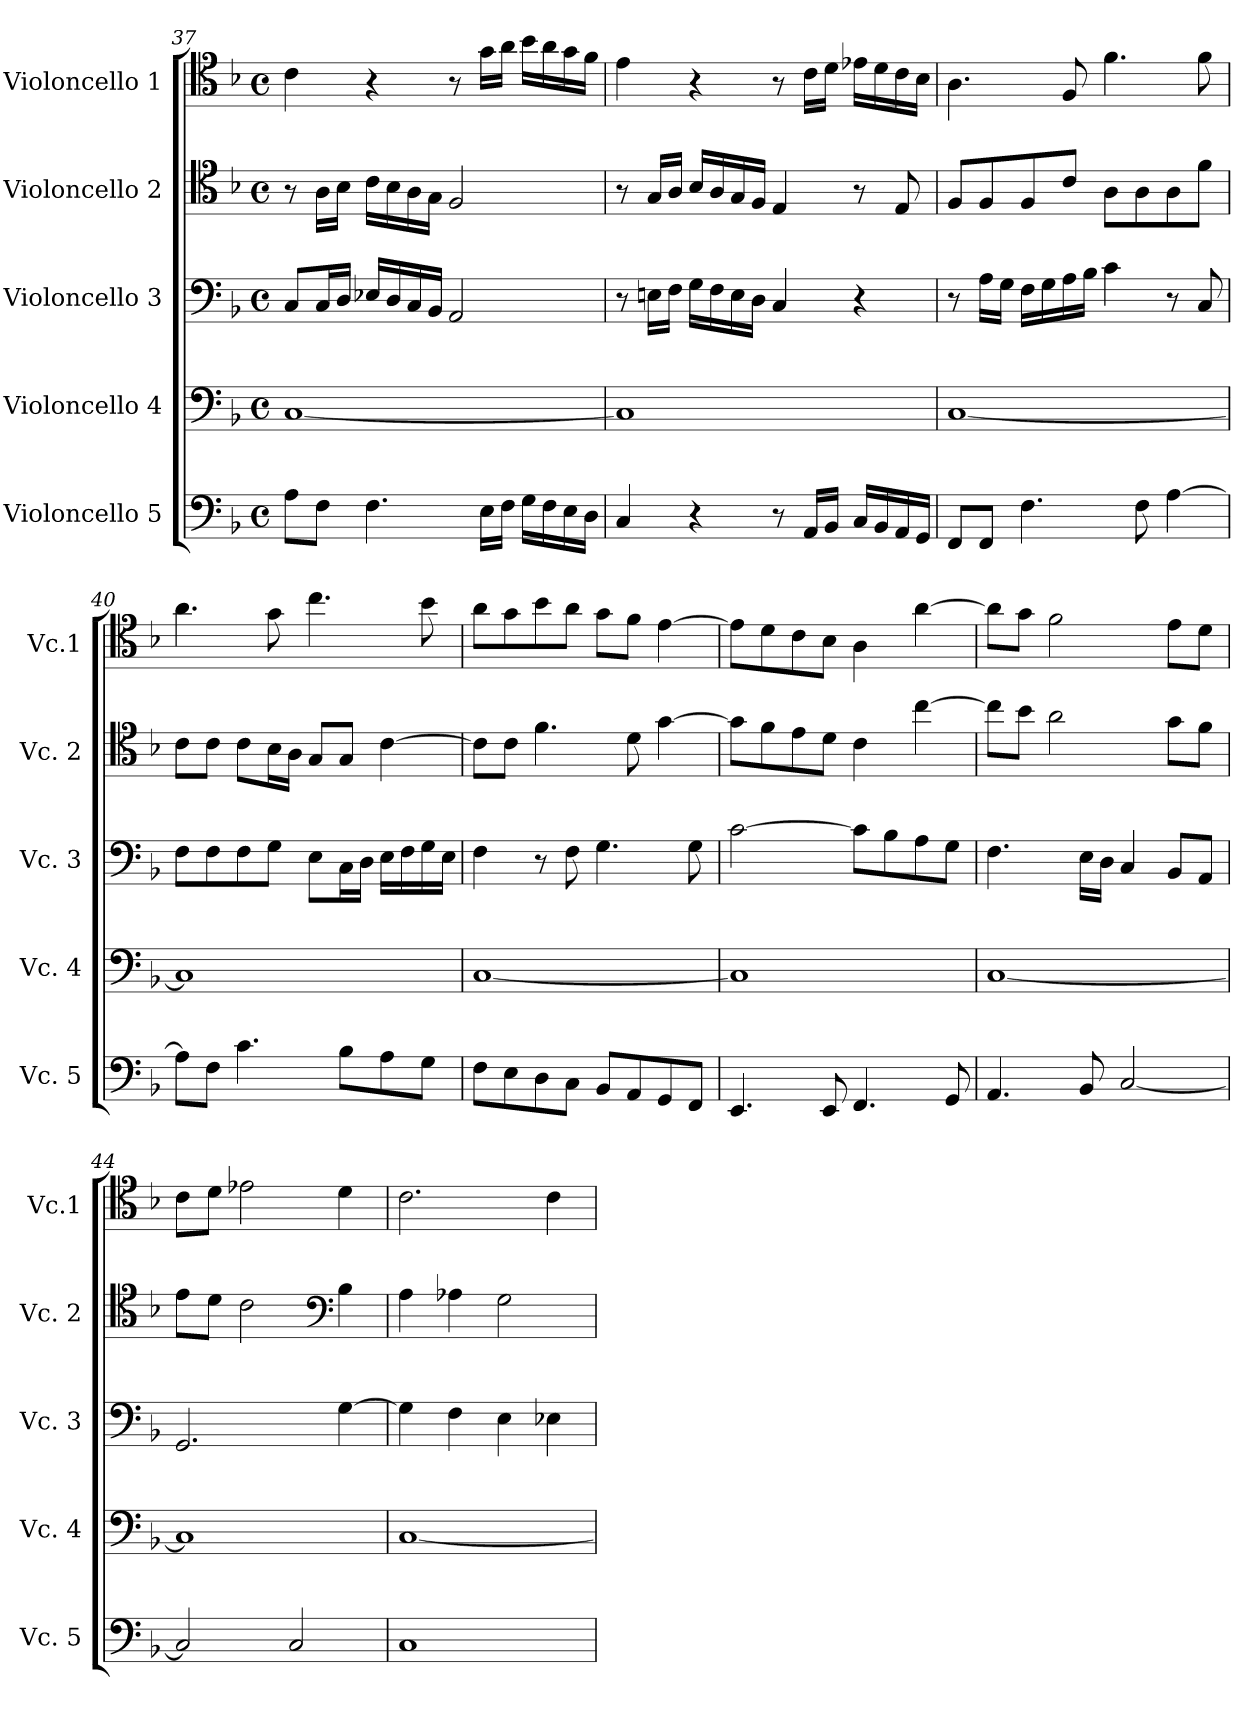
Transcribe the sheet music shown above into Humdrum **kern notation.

**kern	**kern	**kern	**kern	**kern
*part5	*part4	*part3	*part2	*part1
*staff5	*staff4	*staff3	*staff2	*staff1
*I"Violoncello 5	*I"Violoncello 4	*I"Violoncello 3	*I"Violoncello 2	*I"Violoncello 1
*I'Vc. 5	*I'Vc. 4	*I'Vc. 3	*I'Vc. 2	*I'Vc.1
!!LO:LB:g=z
*clefF4	*clefF4	*clefF4	*clefC4	*clefC4
*k[b-]	*k[b-]	*k[b-]	*k[b-]	*k[b-]
*F:	*F:	*F:	*F:	*F:
*M4/4	*M4/4	*M4/4	*M4/4	*M4/4
*met(c)	*met(c)	*met(c)	*met(c)	*met(c)
=37	=37	=37	=37	=37
8A\L	[1C	8C/L	8r	4c\
8F\J	.	16C/L	16A\LL	.
.	.	16D/JJ	16B-\JJ	.
4.F\	.	16E-X/LL	16c\LL	4r
.	.	16D/	16B-\	.
.	.	16C/	16A\	.
.	.	16BB-/JJ	16G\JJ	.
.	.	2AA/	2F/	8r
16E\LL	.	.	.	16g\LL
16F\JJ	.	.	.	16a\JJ
16G\LL	.	.	.	16b-\LL
16F\	.	.	.	16a\
16E\	.	.	.	16g\
16D\JJ	.	.	.	16f\JJ
=38	=38	=38	=38	=38
4C/	1C]	8r	8r	4e\
.	.	16En\LL	16G/LL	.
.	.	16F\JJ	16A/JJ	.
4r	.	16G\LL	16B-/LL	4r
.	.	16F\	16A/	.
.	.	16E\	16G/	.
.	.	16D\JJ	16F/JJ	.
8r	.	4C/	4E/	8r
16AA/LL	.	.	.	16c\LL
16BB-/JJ	.	.	.	16d\JJ
16C/LL	.	4r	8r	16e-X\LL
16BB-/	.	.	.	16d\
16AA/	.	.	8E/	16c\
16GG/JJ	.	.	.	16B-\JJ
=39	=39	=39	=39	=39
8FF/L	[1C	8r	8F/L	4.A\
8FF/J	.	16A\LL	8F/	.
.	.	16G\JJ	.	.
4.F\	.	16F\LL	8F/	.
.	.	16G\	.	.
.	.	16A\	8c/J	8F/
.	.	16B-\JJ	.	.
.	.	4c\	8A\L	4.f\
8F\	.	.	8A\	.
[4A\	.	8r	8A\	.
.	.	8C/	8f\J	8f\
=40	=40	=40	=40	=40
8A\L]	1C]	8F\L	8c\L	4.a\
8F\J	.	8F\	8c\J	.
4.c\	.	8F\	8c\L	.
.	.	8G\J	16B-\L	8g\
.	.	.	16A\JJ	.
.	.	8E\L	8G/L	4.cc\
8B-\L	.	16C\L	8G/J	.
.	.	16D\JJ	.	.
8A\	.	16E\LL	[4c\	.
.	.	16F\	.	.
8G\J	.	16G\	.	8b-\
.	.	16E\JJ	.	.
!!LO:LB:g=z
=41	=41	=41	=41	=41
8F\L	[1C	4F\	8c\L]	8a\L
8E\	.	.	8c\J	8g\
8D\	.	8r	4.f\	8b-\
8C\J	.	8F\	.	8a\J
8BB-/L	.	4.G\	.	8g\L
8AA/	.	.	8d\	8f\J
8GG/	.	.	[4g\	[4e\
8FF/J	.	8G\	.	.
=42	=42	=42	=42	=42
4.EE/	1C]	[2c\	8g\L]	8e\L]
.	.	.	8f\	8d\
.	.	.	8e\	8c\
8EE/	.	.	8d\J	8B-\J
4.FF/	.	8c\L]	4c\	4A\
.	.	8B-\	.	.
.	.	8A\	[4cc\	[4a\
8GG/	.	8G\J	.	.
=43	=43	=43	=43	=43
4.AA/	[1C	4.F\	8cc\L]	8a\L]
.	.	.	8b-\J	8g\J
.	.	.	2a\	2f\
8BB-/	.	16E\LL	.	.
.	.	16D\JJ	.	.
[2C/	.	4C/	.	.
.	.	8BB-/L	8g\L	8e\L
.	.	8AA/J	8f\J	8d\J
=44	=44	=44	=44	=44
2C/]	1C]	2.GG/	8e\L	8c\L
.	.	.	8d\J	8d\J
.	.	.	2c\	2e-X\
2C/	.	.	.	.
*	*	*	*clefF4	*
.	.	[4G\	4B-\	4d\
=45	=45	=45	=45	=45
1C	[1C	4G\]	4A\	2.c\
.	.	4F\	4A-X\	.
.	.	4E\	2G\	.
.	.	4E-X\	.	4c\
=	=	=	=	=
*-	*-	*-	*-	*-
